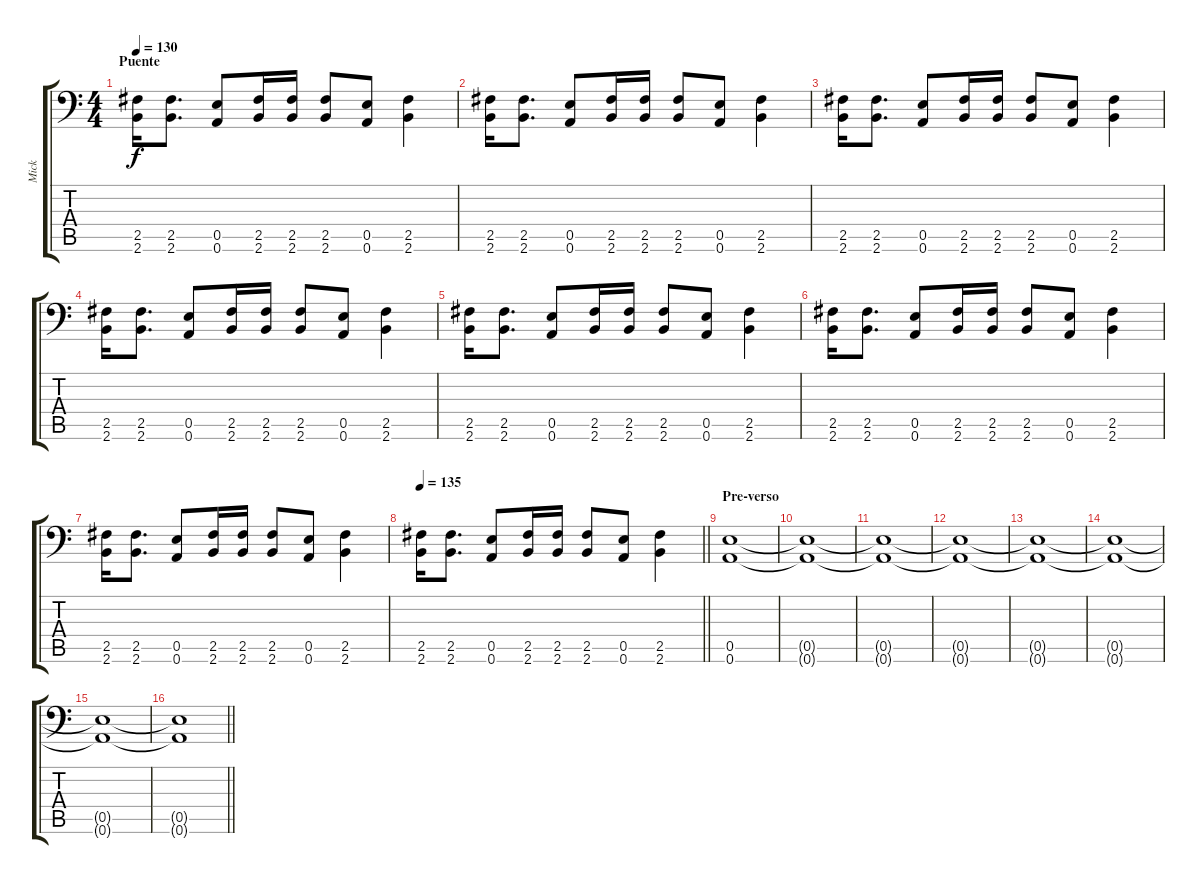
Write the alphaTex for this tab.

\track ("Mick" "Mick") {instrument distortionguitar}
\staff {score tabs}
\tuning (B3 G3 D3 A2 E2 A1) {hide}
\ts (4 4)
\section ("" "Puente")
\tempo 130
\clef f4
\ks c
(2.5 2.6).16{dy f volume 13} (2.5 2.6).8{d} (0.5 0.6).8 (2.5 2.6).16 (2.5 2.6).16 (2.5 2.6).8 (0.5 0.6).8 (2.5 2.6).4 |
(2.5 2.6).16 (2.5 2.6).8{d} (0.5 0.6).8 (2.5 2.6).16 (2.5 2.6).16 (2.5 2.6).8 (0.5 0.6).8 (2.5 2.6).4 |
(2.5 2.6).16{volume 13} (2.5 2.6).8{d} (0.5 0.6).8 (2.5 2.6).16 (2.5 2.6).16 (2.5 2.6).8 (0.5 0.6).8 (2.5 2.6).4 |
(2.5 2.6).16 (2.5 2.6).8{d} (0.5 0.6).8 (2.5 2.6).16 (2.5 2.6).16 (2.5 2.6).8 (0.5 0.6).8 (2.5 2.6).4 |
(2.5 2.6).16{volume 13} (2.5 2.6).8{d} (0.5 0.6).8 (2.5 2.6).16 (2.5 2.6).16 (2.5 2.6).8 (0.5 0.6).8 (2.5 2.6).4 |
(2.5 2.6).16 (2.5 2.6).8{d} (0.5 0.6).8 (2.5 2.6).16 (2.5 2.6).16 (2.5 2.6).8 (0.5 0.6).8 (2.5 2.6).4 |
(2.5 2.6).16{volume 13} (2.5 2.6).8{d} (0.5 0.6).8 (2.5 2.6).16 (2.5 2.6).16 (2.5 2.6).8 (0.5 0.6).8 (2.5 2.6).4 |
\tempo 135
\barLineRight lightlight
(2.5 2.6).16 (2.5 2.6).8{d} (0.5 0.6).8 (2.5 2.6).16 (2.5 2.6).16 (2.5 2.6).8 (0.5 0.6).8 (2.5 2.6).4 |
\section ("" "Pre-verso")
(0.5 0.6).1 |
(0.5{t} 0.6{t}).1 |
(0.5{t} 0.6{t}).1 |
(0.5{t} 0.6{t}).1 |
(0.5{t} 0.6{t}).1 |
(0.5{t} 0.6{t}).1 |
(0.5{t} 0.6{t}).1 |
\barLineRight lightlight
(0.5{t} 0.6{t}).1
